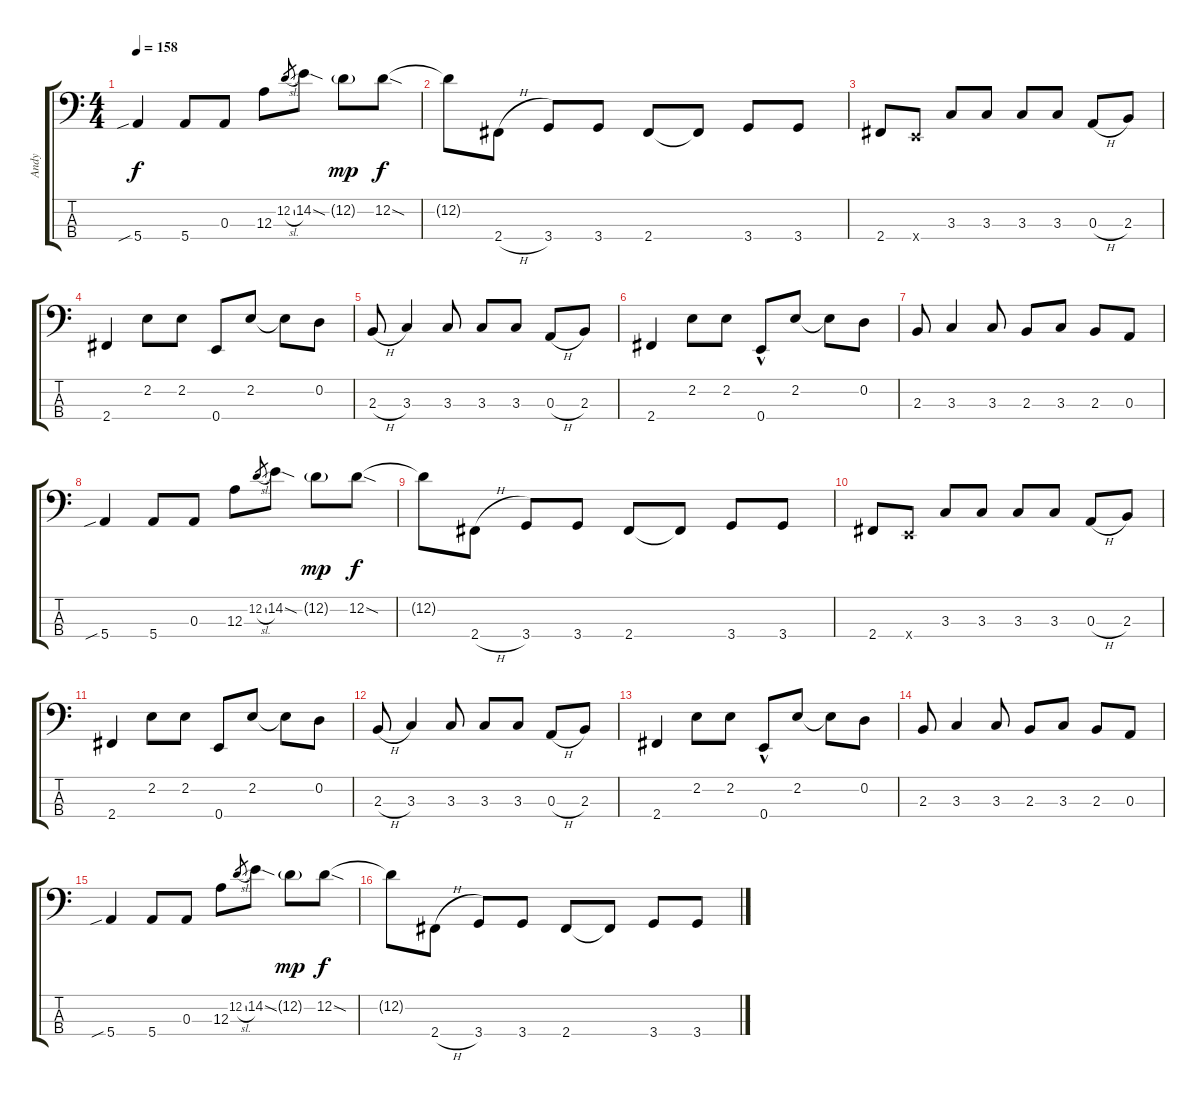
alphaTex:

\track ("Andy" "Andy") {instrument electricbassfinger}
\staff {score tabs}
\tuning (G3 D2 A1 E1) {hide}
\ts (4 4)
\tempo 158
\clef f4
\ks c
5.4{sib}.4{dy f} 5.4.8 0.3.8 12.3.8 12.2{sl}.8{gr} 14.2{sod}.8 12.2{g}.8{dy mp} 12.2{sod}.8{dy f} |
12.2{t}.8 2.4{h}.8 3.4.8 3.4.8 2.4.8 2.4{t}.8 3.4.8 3.4.8 |
2.4.8 0.4{x}.8 3.3.8 3.3.8 3.3.8 3.3.8 0.3{h}.8 2.3.8 |
2.4.4 2.2.8 2.2.8 0.4.8 2.2.8 2.2{t}.8 0.2.8 |
2.3{h}.8 3.3.4 3.3.8 3.3.8 3.3.8 0.3{h}.8 2.3.8 |
2.4.4 2.2.8 2.2.8 0.4{hac}.8 2.2.8 2.2{t}.8 0.2.8 |
2.3.8 3.3.4 3.3.8 2.3.8 3.3.8 2.3.8 0.3.8 |
5.4{sib}.4 5.4.8 0.3.8 12.3.8 12.2{sl}.8{gr} 14.2{sod}.8 12.2{g}.8{dy mp} 12.2{sod}.8{dy f} |
12.2{t}.8 2.4{h}.8 3.4.8 3.4.8 2.4.8 2.4{t}.8 3.4.8 3.4.8 |
2.4.8 0.4{x}.8 3.3.8 3.3.8 3.3.8 3.3.8 0.3{h}.8 2.3.8 |
2.4.4 2.2.8 2.2.8 0.4.8 2.2.8 2.2{t}.8 0.2.8 |
2.3{h}.8 3.3.4 3.3.8 3.3.8 3.3.8 0.3{h}.8 2.3.8 |
2.4.4 2.2.8 2.2.8 0.4{hac}.8 2.2.8 2.2{t}.8 0.2.8 |
2.3.8 3.3.4 3.3.8 2.3.8 3.3.8 2.3.8 0.3.8 |
5.4{sib}.4 5.4.8 0.3.8 12.3.8 12.2{sl}.8{gr} 14.2{sod}.8 12.2{g}.8{dy mp} 12.2{sod}.8{dy f} |
12.2{t}.8 2.4{h}.8 3.4.8 3.4.8 2.4.8 2.4{t}.8 3.4.8 3.4.8
